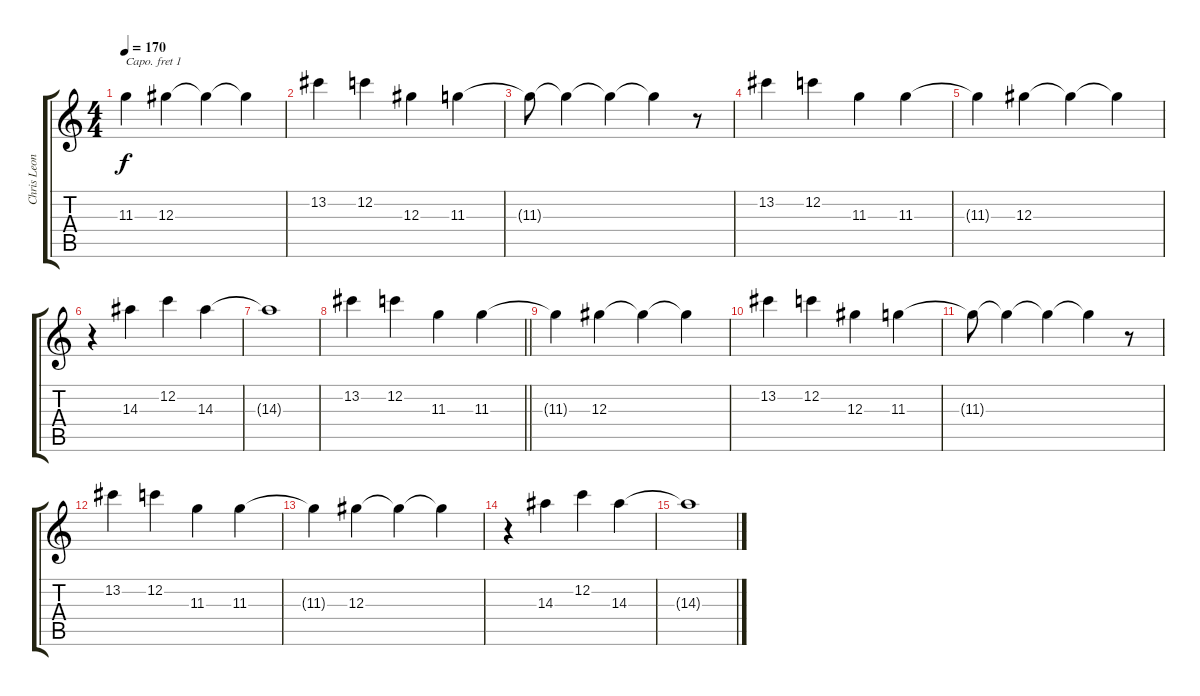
\track ("Chris Leonard (3rd Guitarist)" "Chris Leon") {instrument distortionguitar}
\staff {score tabs}
\capo 1
\tuning (E4 B3 G3 D3 A2 E2) {hide}
\ts (4 4)
\tempo 170
\clef g2
\ks c
11.3{t}.4{dy f} 12.3.4 12.3{t}.4 12.3{t}.4 |
13.2.4 12.2.4 12.3.4 11.3.4 |
11.3{t}.8 11.3{t}.4 11.3{t}.4 11.3{t}.4 r.8 |
13.2.4 12.2.4 11.3.4 11.3.4 |
11.3{t}.4 12.3.4 12.3{t}.4 12.3{t}.4 |
r.4 14.3.4 12.2.4 14.3.4 |
14.3{t}.1 |
\barLineRight lightlight
13.2.4 12.2.4 11.3.4 11.3.4 |
11.3{t}.4 12.3.4 12.3{t}.4 12.3{t}.4 |
13.2.4 12.2.4 12.3.4 11.3.4 |
11.3{t}.8 11.3{t}.4 11.3{t}.4 11.3{t}.4 r.8 |
13.2.4 12.2.4 11.3.4 11.3.4 |
11.3{t}.4 12.3.4 12.3{t}.4 12.3{t}.4 |
r.4 14.3.4 12.2.4 14.3.4 |
14.3{t}.1
